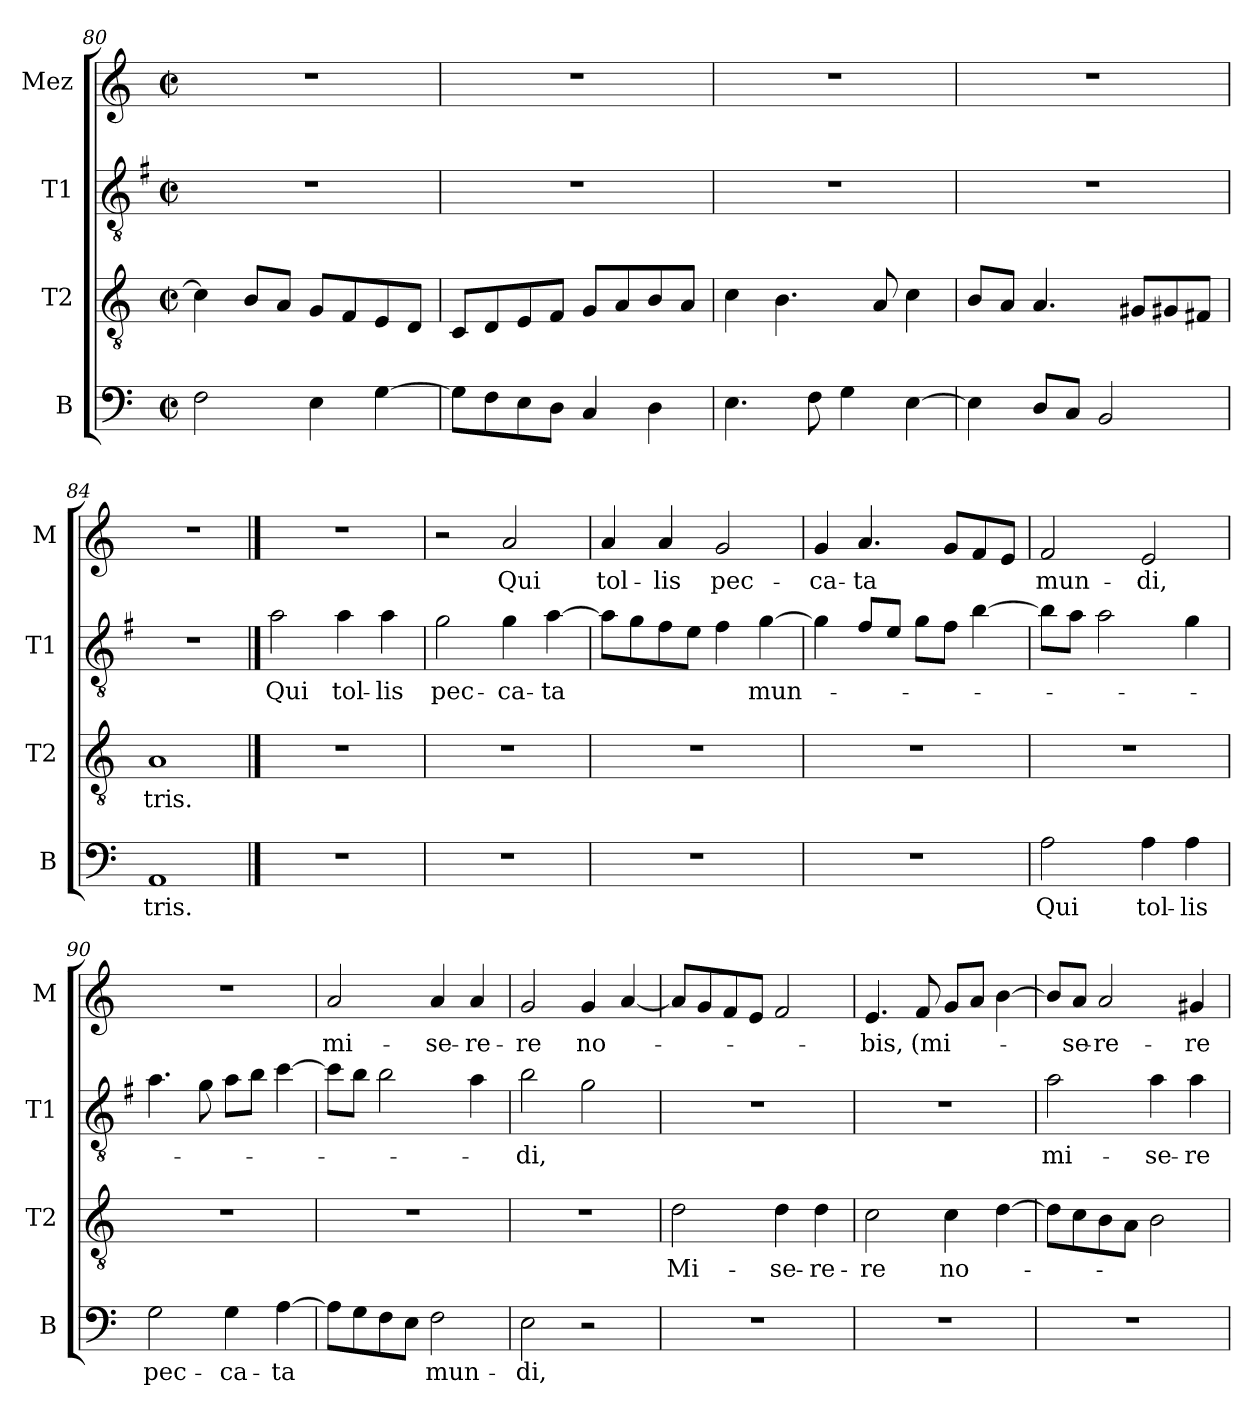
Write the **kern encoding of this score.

**kern	**text	**kern	**text	**kern	**text	**kern	**text
*part4	*part4	*part3	*part3	*part2	*part2	*part1	*part1
*staff4	*staff4	*staff3	*staff3	*staff2	*staff2	*staff1	*staff1
*I"B	*	*I"T2	*	*I"T1	*	*I"Mez	*
*I'B	*	*I'T2	*	*I'T1	*	*I'M	*
*clefF4	*	*clefGv2	*	*clefGv2	*	*clefG2	*
*	*	*	*	*ITrd4c7	*	*	*
*k[]	*	*k[]	*	*k[]	*	*k[]	*
*M2/2	*	*M2/2	*	*M2/2	*	*M2/2	*
*met(c|)	*	*met(c|)	*	*met(c|)	*	*met(c|)	*
=80	=80	=80	=80	=80	=80	=80	=80
2F\	.	4c\]	.	1r	.	1r	.
.	.	8B/L	.	.	.	.	.
.	.	8A/J	.	.	.	.	.
4E\	.	8G/L	.	.	.	.	.
.	.	8F/	.	.	.	.	.
[4G\	.	8E/	.	.	.	.	.
.	.	8D/J	.	.	.	.	.
=81	=81	=81	=81	=81	=81	=81	=81
8G\L]	.	8C/L	.	1r	.	1r	.
8F\	.	8D/	.	.	.	.	.
8E\	.	8E/	.	.	.	.	.
8D\J	.	8F/J	.	.	.	.	.
4C/	.	8G/L	.	.	.	.	.
.	.	8A/	.	.	.	.	.
4D\	.	8B/	.	.	.	.	.
.	.	8A/J	.	.	.	.	.
!!LO:LB:g=z
=82	=82	=82	=82	=82	=82	=82	=82
4.E\	.	4c\	.	1r	.	1r	.
.	.	4.B\	.	.	.	.	.
8F\	.	.	.	.	.	.	.
4G\	.	.	.	.	.	.	.
.	.	8A/	.	.	.	.	.
[4E\	.	4c\	.	.	.	.	.
=83	=83	=83	=83	=83	=83	=83	=83
*	*	*	*	*	*	*MM110	*
4E\]	.	8B/L	.	1r	.	1r	.
.	.	8A/J	.	.	.	.	.
8D/L	.	4.A/	.	.	.	.	.
8C/J	.	.	.	.	.	.	.
2BB/	.	.	.	.	.	.	.
.	.	8G#X/L	.	.	.	.	.
.	.	8G#X/	.	.	.	.	.
.	.	8F#X/J	.	.	.	.	.
=84	=84	=84	=84	=84	=84	=84	=84
!	!LO:LY:b	!	!LO:LY:b	!	!	!	!
1AA	-tris.	1A	-tris.	1r	.	1r	.
==85	==85	==85	==85	==85	==85	==85	==85
!	!	!	!	!	!LO:LY:b	!	!
1r	.	1r	.	2d\	Qui	1r	.
!	!	!	!	!	!LO:LY:b	!	!
.	.	.	.	4d\	tol-	.	.
!	!	!	!	!	!LO:LY:b	!	!
.	.	.	.	4d\	-lis	.	.
=86	=86	=86	=86	=86	=86	=86	=86
!	!	!	!	!	!LO:LY:b	!	!
1r	.	1r	.	2c\	pec-	2r	.
!	!	!	!	!	!LO:LY:b	!	!LO:LY:b
.	.	.	.	4c\	-ca-	2a/	Qui
!	!	!	!	!	!LO:LY:b	!	!
.	.	.	.	[4d\	-ta	.	.
=87	=87	=87	=87	=87	=87	=87	=87
!	!	!	!	!	!	!	!LO:LY:b
1r	.	1r	.	8d\L]	.	4a/	tol-
.	.	.	.	8c\	.	.	.
!	!	!	!	!	!	!	!LO:LY:b
.	.	.	.	8B\	.	4a/	-lis
.	.	.	.	8A\J	.	.	.
!	!	!	!	!	!	!	!LO:LY:b
.	.	.	.	4B\	.	2g/	pec-
!	!	!	!	!	!LO:LY:b	!	!
.	.	.	.	[4c\	mun-	.	.
!!LO:LB:g=z
=88	=88	=88	=88	=88	=88	=88	=88
!	!	!	!	!	!	!	!LO:LY:b
1r	.	1r	.	4c\]	.	4g/	-ca-
!	!	!	!	!	!	!	!LO:LY:b
.	.	.	.	8B/L	.	4.a/	-ta
.	.	.	.	8A/J	.	.	.
.	.	.	.	8c\L	.	.	.
.	.	.	.	8B\J	.	8g/L	.
.	.	.	.	[4e\	.	8f/	.
.	.	.	.	.	.	8e/J	.
=89	=89	=89	=89	=89	=89	=89	=89
!	!LO:LY:b	!	!	!	!	!	!LO:LY:b
2A\	Qui	1r	.	8e\L]	.	2f/	mun-
.	.	.	.	8d\J	.	.	.
.	.	.	.	2d\	.	.	.
!	!LO:LY:b	!	!	!	!	!	!LO:LY:b
4A\	tol-	.	.	.	.	2e/	-di,
!	!LO:LY:b	!	!	!	!	!	!
4A\	-lis	.	.	4c\	.	.	.
=90	=90	=90	=90	=90	=90	=90	=90
!	!LO:LY:b	!	!	!	!	!	!
2G\	pec-	1r	.	4.d\	.	1r	.
.	.	.	.	8c\	.	.	.
!	!LO:LY:b	!	!	!	!	!	!
4G\	-ca-	.	.	8d\L	.	.	.
.	.	.	.	8e\J	.	.	.
!	!LO:LY:b	!	!	!	!	!	!
[4A\	-ta	.	.	[4f\	.	.	.
=91	=91	=91	=91	=91	=91	=91	=91
!	!	!	!	!	!	!	!LO:LY:b
8A\L]	.	1r	.	8f\L]	.	2a/	mi-
8G\	.	.	.	8e\J	.	.	.
8F\	.	.	.	2e\	.	.	.
8E\J	.	.	.	.	.	.	.
!	!LO:LY:b	!	!	!	!	!	!LO:LY:b
2F\	mun-	.	.	.	.	4a/	-se-
!	!	!	!	!	!	!	!LO:LY:b
.	.	.	.	4d\	.	4a/	-re-
=92	=92	=92	=92	=92	=92	=92	=92
!	!LO:LY:b	!	!	!	!LO:LY:b	!	!LO:LY:b
2E\	-di,	1r	.	2e\	-di,	2g/	-re
!	!	!	!	!	!	!	!LO:LY:b
2r	.	.	.	2c\	.	4g/	no-
.	.	.	.	.	.	[4a/	.
=93	=93	=93	=93	=93	=93	=93	=93
!	!	!	!LO:LY:b	!	!	!	!
1r	.	2d\	Mi-	1r	.	8a/L]	.
.	.	.	.	.	.	8g/	.
.	.	.	.	.	.	8f/	.
.	.	.	.	.	.	8e/J	.
!	!	!	!LO:LY:b	!	!	!	!
.	.	4d\	-se-	.	.	2f/	.
!	!	!	!LO:LY:b	!	!	!	!
.	.	4d\	-re-	.	.	.	.
!!LO:LB:g=z
=94	=94	=94	=94	=94	=94	=94	=94
!	!	!	!LO:LY:b	!	!	!	!LO:LY:b
1r	.	2c\	-re	1r	.	4.e/	-bis,
!	!	!	!	!	!	!	!LO:LY:b
.	.	.	.	.	.	8f/	(mi-
!	!	!	!LO:LY:b	!	!	!	!
.	.	4c\	no-	.	.	8g/L	.
.	.	.	.	.	.	8a/J	.
.	.	[4d\	.	.	.	[4b\	.
=95	=95	=95	=95	=95	=95	=95	=95
!	!	!	!	!	!LO:LY:b	!	!
1r	.	8d\L]	.	2d\	mi-	8b/L]	.
!	!	!	!	!	!	!	!LO:LY:b
.	.	8c\	.	.	.	8a/J	-se-
!	!	!	!	!	!	!	!LO:LY:b
.	.	8B\	.	.	.	2a/	-re-
.	.	8A\J	.	.	.	.	.
!	!	!	!	!	!LO:LY:b	!	!
.	.	2B\	.	4d\	-se-	.	.
!	!	!	!	!	!LO:LY:b	!	!LO:LY:b
.	.	.	.	4d\	-re-	4g#X/	-re
=	=	=	=	=	=	=	=
*-	*-	*-	*-	*-	*-	*-	*-
